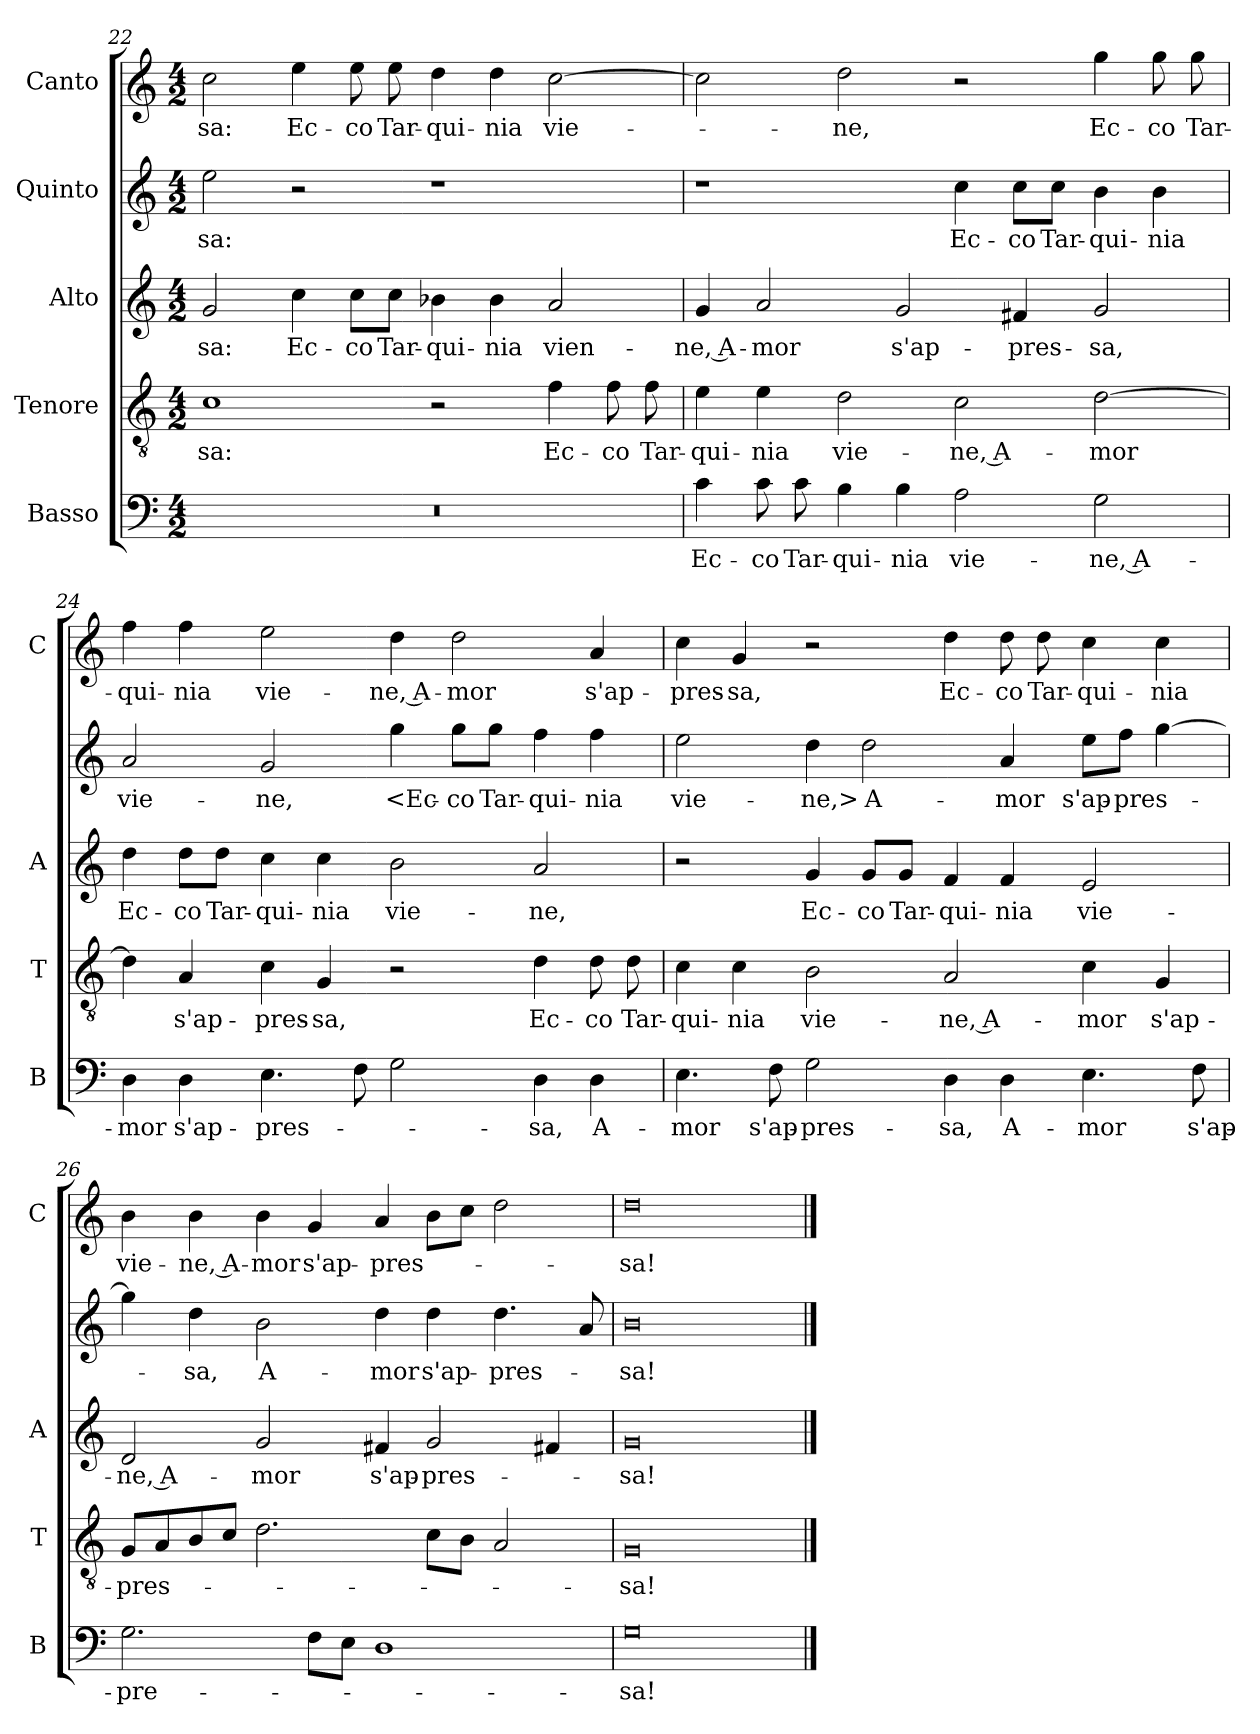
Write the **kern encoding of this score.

**kern	**text	**kern	**text	**kern	**text	**kern	**text	**kern	**text
*part5	*part5	*part4	*part4	*part3	*part3	*part2	*part2	*part1	*part1
*staff5	*staff5	*staff4	*staff4	*staff3	*staff3	*staff2	*staff2	*staff1	*staff1
*I"Basso	*	*I"Tenore	*	*I"Alto	*	*I"Quinto	*	*I"Canto	*
*I'B	*	*I'T	*	*I'A	*	*	*	*I'C	*
*clefF4	*	*clefGv2	*	*clefG2	*	*clefG2	*	*clefG2	*
*k[]	*	*k[]	*	*k[]	*	*k[]	*	*k[]	*
*M4/2	*	*M4/2	*	*M4/2	*	*M4/2	*	*M4/2	*
=22	=22	=22	=22	=22	=22	=22	=22	=22	=22
0r	.	1c	-sa:	2g	-sa:	2ee	-sa:	2cc	-sa:
.	.	.	.	4cc	Ec-	2r	.	4ee	Ec-
.	.	.	.	8cc\L	-co	.	.	8ee	-co
.	.	.	.	8cc\J	Tar-	.	.	8ee	Tar-
.	.	2r	.	4b-X	-qui-	1r	.	4dd	-qui-
.	.	.	.	4b-	-nia	.	.	4dd	-nia
.	.	4f	Ec-	2a	vien-	.	.	[2cc	vie-
.	.	8f	-co	.	.	.	.	.	.
.	.	8f	Tar-	.	.	.	.	.	.
=23	=23	=23	=23	=23	=23	=23	=23	=23	=23
4c	Ec-	4e	-qui-	4g	-ne, A-	1r	.	2cc]	.
8c	-co	4e	-nia	2a	-mor	.	.	.	.
8c	Tar-	.	.	.	.	.	.	.	.
4B	-qui-	2d	vie-	.	.	.	.	2dd	-ne,
4B	-nia	.	.	2g	s'ap-	.	.	.	.
2A	vie-	2c	-ne, A-	.	.	4cc	Ec-	2r	.
.	.	.	.	4f#X	-pres-	8cc\L	-co	.	.
.	.	.	.	.	.	8cc\J	Tar-	.	.
2G	-ne, A-	[2d	-mor	2g	-sa,	4b	-qui-	4gg	Ec-
.	.	.	.	.	.	4b	-nia	8gg	-co
.	.	.	.	.	.	.	.	8gg	Tar-
=24	=24	=24	=24	=24	=24	=24	=24	=24	=24
4D	-mor	4d]	.	4dd	Ec-	2a	vie-	4ff	-qui-
4D	s'ap-	4A	s'ap-	8dd\L	-co	.	.	4ff	-nia
.	.	.	.	8dd\J	Tar-	.	.	.	.
4.E	-pres-	4c	-pres-	4cc	-qui-	2g	-ne,	2ee	vie-
.	.	4G	-sa,	4cc	-nia	.	.	.	.
8F	.	.	.	.	.	.	.	.	.
2G	.	2r	.	2b	vie-	4gg	<Ec-	4dd	-ne, A-
.	.	.	.	.	.	8gg\L	-co	2dd	-mor
.	.	.	.	.	.	8gg\J	Tar-	.	.
4D	-sa,	4d	Ec-	2a	-ne,	4ff	-qui-	.	.
4D	A-	8d	-co	.	.	4ff	-nia	4a	s'ap-
.	.	8d	Tar-	.	.	.	.	.	.
=25	=25	=25	=25	=25	=25	=25	=25	=25	=25
4.E	-mor	4c	-qui-	2r	.	2ee	vie-	4cc	-pres-
.	.	4c	-nia	.	.	.	.	4g	-sa,
8F	s'ap-	.	.	.	.	.	.	.	.
2G	-pres-	2B	vie-	4g	Ec-	4dd	-ne,>	2r	.
.	.	.	.	8g/L	-co	2dd	A-	.	.
.	.	.	.	8g/J	Tar-	.	.	.	.
4D	-sa,	2A	-ne, A-	4f	-qui-	.	.	4dd	Ec-
4D	A-	.	.	4f	-nia	4a	-mor	8dd	-co
.	.	.	.	.	.	.	.	8dd	Tar-
4.E	-mor	4c	-mor	2e	vie-	8ee\L	s'ap-	4cc	-qui-
.	.	.	.	.	.	8ff\J	-pres-	.	.
.	.	4G	s'ap-	.	.	[4gg	.	4cc	-nia
8F	s'ap-	.	.	.	.	.	.	.	.
=26	=26	=26	=26	=26	=26	=26	=26	=26	=26
2.G	-pre-	8GL	-pres-	2d	-ne, A-	4gg]	.	4b	vie-
.	.	8A	.	.	.	.	.	.	.
.	.	8B	.	.	.	4dd	-sa,	4b	-ne, A-
.	.	8cJ	.	.	.	.	.	.	.
.	.	2.d	.	2g	-mor	2b	A-	4b	-mor
8FL	.	.	.	.	.	.	.	4g	s'ap-
8EJ	.	.	.	.	.	.	.	.	.
1D	.	.	.	4f#X	s'ap-	4dd	-mor	4a	-pres-
.	.	8cL	.	2g	-pres-	4dd	s'ap-	8bL	.
.	.	8BJ	.	.	.	.	.	8ccJ	.
.	.	2A	.	.	.	4.dd	-pres-	2dd	.
.	.	.	.	4f#X	.	.	.	.	.
.	.	.	.	.	.	8a	.	.	.
=27	=27	=27	=27	=27	=27	=27	=27	=27	=27
0G	-sa!	0G	-sa!	0g	-sa!	0b	-sa!	0dd	-sa!
==	==	==	==	==	==	==	==	==	==
*-	*-	*-	*-	*-	*-	*-	*-	*-	*-
